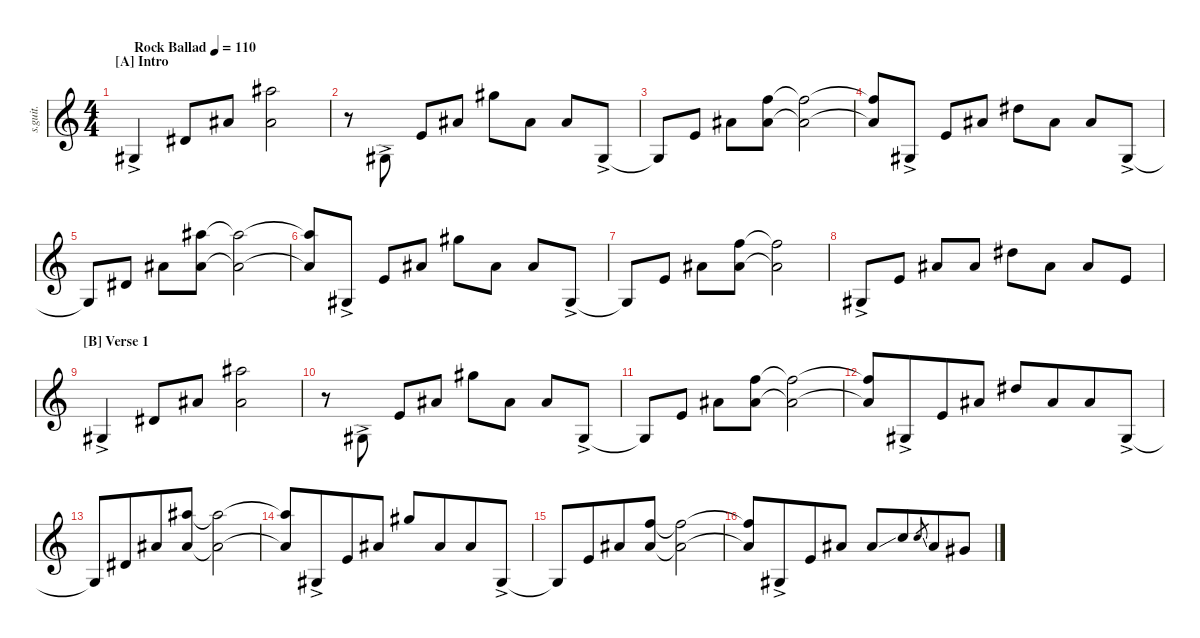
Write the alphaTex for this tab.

\defaultSystemsLayout 4
\hideDynamics
\bracketExtendMode nobrackets
\otherSystemsTrackNameOrientation horizontal
\track ("Steel Guitar" "s.guit.") {instrument acousticguitarsteel}
\staff {score}
\tuning (Eb4 Bb3 Gb3 Db3 Ab2 Eb2)
\ts (4 4)
\section ("A" "Intro")
\tempo (110 "Rock Ballad")
\clef g2
\ks aminor
0.5{ac acc #}.4{dy mf instrument acousticguitarsteel beam Up} 2.4{acc #}.8{beam Up} 4.3{acc #}.8{beam Up} (7.1{acc #} 0.2{acc #}).2{beam Down} |
r.8{beam Down} 0.5{ac acc #}.8{beam Up} 3.4.8{beam Up} 4.3{acc #}.8{beam Up} 5.1{acc #}.8{beam Down} 0.2{acc #}.8{beam Down} 4.3{acc #}.8{beam Up} 0.5{ac acc #}.8{beam Up} |
0.5{t acc #}.8{beam Up} 3.4.8{beam Up} 4.3{acc #}.8{beam Down} (2.1 0.2{acc #}).8{beam Down} (2.1{t} 0.2{t acc #}).2{beam Down} |
(2.1{t} 0.2{t acc #}).8{beam Up} 0.5{ac acc #}.8{beam Up} 3.4.8{beam Up} 4.3{acc #}.8{beam Up} 0.1{acc #}.8{beam Down} 0.2{acc #}.8{beam Down} 4.3{acc #}.8{beam Up} 0.5{ac acc #}.8{beam Up} |
0.5{t acc #}.8{beam Up} 2.4{acc #}.8{beam Up} 4.3{acc #}.8{beam Down} (7.1{acc #} 0.2{acc #}).8{beam Down} (7.1{t acc #} 0.2{t acc #}).2{beam Down} |
(7.1{t acc #} 0.2{t acc #}).8{beam Up} 0.5{ac acc #}.8{beam Up} 3.4.8{beam Up} 4.3{acc #}.8{beam Up} 5.1{acc #}.8{beam Down} 0.2{acc #}.8{beam Down} 4.3{acc #}.8{beam Up} 0.5{ac acc #}.8{beam Up} |
0.5{t acc #}.8{beam Up} 3.4.8{beam Up} 4.3{acc #}.8{beam Down} (2.1 0.2{acc #}).8{beam Down} (2.1{t} 0.2{t acc #}).2{beam Down} |
0.5{ac acc #}.8{beam Up} 3.4.8{beam Up} 4.3{acc #}.8{beam Up} 0.2{acc #}.8{beam Up} 0.1{acc #}.8{beam Down} 0.2{acc #}.8{beam Down} 4.3{acc #}.8{beam Up} 3.4.8{beam Up} |
\section ("B" "Verse 1")
0.5{ac acc #}.4{beam Up} 2.4{acc #}.8{beam Up} 4.3{acc #}.8{beam Up} (7.1{acc #} 0.2{acc #}).2{beam Down} |
r.8{beam Down} 0.5{ac acc #}.8{beam Up} 3.4.8{beam Up} 4.3{acc #}.8{beam Up} 5.1{acc #}.8{beam Down} 0.2{acc #}.8{beam Down} 4.3{acc #}.8{beam Up} 0.5{ac acc #}.8{beam Up} |
0.5{t acc #}.8{beam Up} 3.4.8{beam Up} 0.2{acc #}.8{beam Down} (2.1 0.2{acc #}).8{beam Down} (2.1{t} 0.2{t acc #}).2{beam Down} |
(2.1{t} 0.2{t acc #}).8{beam Up beam merge} 0.5{ac acc #}.8{beam Up beam merge} 3.4.8{beam Up beam merge} 4.3{acc #}.8{beam Up} 0.1{acc #}.8{beam Up beam merge} 0.2{acc #}.8{beam Up beam merge} 4.3{acc #}.8{beam Up beam merge} 0.5{ac acc #}.8{beam Up} |
0.5{t acc #}.8{beam Up beam merge} 2.4{acc #}.8{beam Up beam merge} 4.3{acc #}.8{beam Up beam merge} (7.1{acc #} 0.2{acc #}).8{beam Up} (7.1{t acc #} 0.2{t acc #}).2{beam Down} |
(7.1{t acc #} 0.2{t acc #}).8{beam Up beam merge} 0.5{ac acc #}.8{beam Up beam merge} 3.4.8{beam Up beam merge} 4.3{acc #}.8{beam Up} 5.1{acc #}.8{beam Up beam merge} 0.2{acc #}.8{beam Up beam merge} 4.3{acc #}.8{beam Up beam merge} 0.5{ac acc #}.8{beam Up} |
0.5{t acc #}.8{beam Up beam merge} 3.4.8{beam Up beam merge} 4.3{acc #}.8{beam Up beam merge} (2.1 0.2{acc #}).8{beam Up} (2.1{t} 0.2{t acc #}).2{beam Down} |
(2.1{t} 0.2{t acc #}).8{beam Up beam merge} 0.5{ac acc #}.8{beam Up beam merge} 3.4.8{beam Up beam merge} 4.3{acc #}.8{beam Up} 4.3{ss acc #}.8{beam Up beam merge} 6.3.8{beam Up beam merge} 6.3{ss}.8{gr beam Up beam merge} 4.3{acc #}.8{beam Up beam merge} 2.3{acc #}.8{beam Up}
